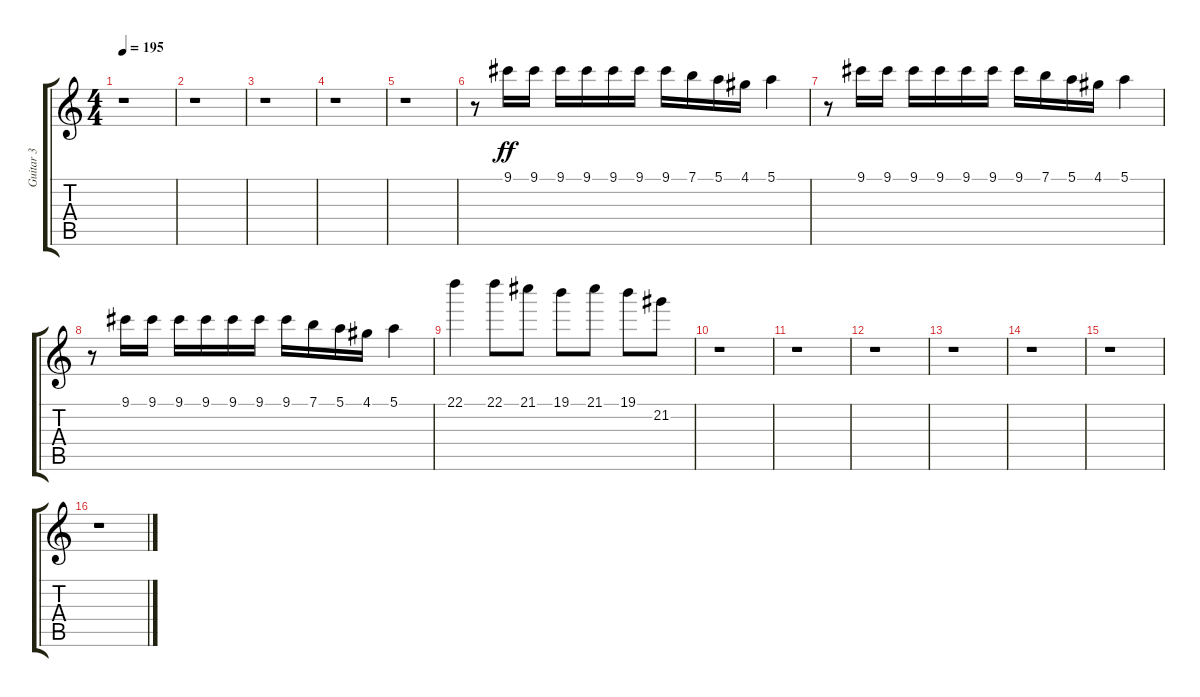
\track ("Guitar 3" "Guitar 3") {instrument overdrivenguitar}
\staff {score tabs}
\tuning (E4 B3 G3 D3 A2 E2) {hide}
\ts (4 4)
\tempo 195
\clef g2
\ks c
r.1{dy ff} |
r.1 |
r.1 |
r.1 |
r.1 |
r.8 9.1.16 9.1.16 9.1.16 9.1.16 9.1.16 9.1.16 9.1.16 7.1.16 5.1.16 4.1.16 5.1.4 |
r.8 9.1.16 9.1.16 9.1.16 9.1.16 9.1.16 9.1.16 9.1.16 7.1.16 5.1.16 4.1.16 5.1.4 |
r.8 9.1.16 9.1.16 9.1.16 9.1.16 9.1.16 9.1.16 9.1.16 7.1.16 5.1.16 4.1.16 5.1.4 |
22.1.4 22.1.8 21.1.8 19.1.8 21.1.8 19.1.8 21.2.8 |
r.1 |
r.1 |
r.1 |
r.1 |
r.1 |
r.1 |
r.1
